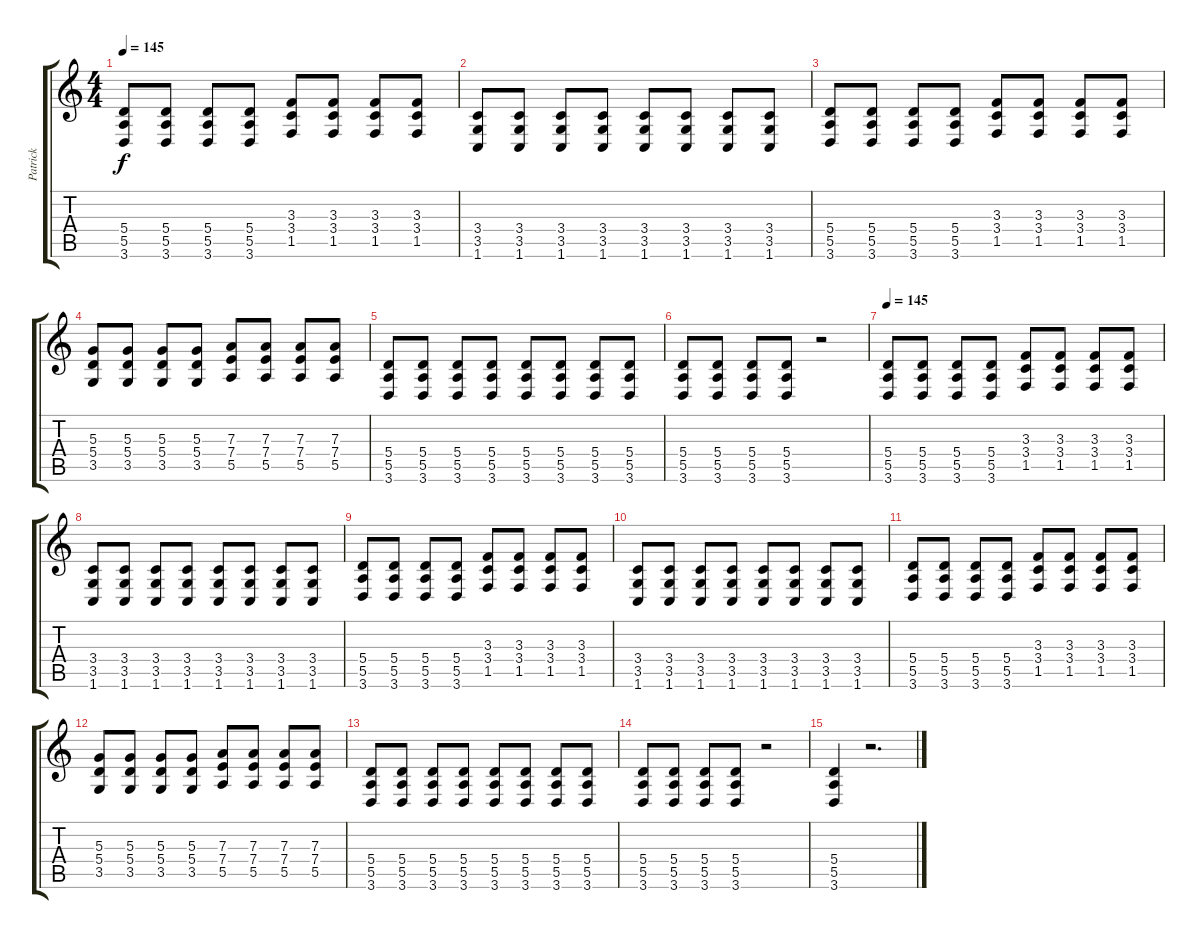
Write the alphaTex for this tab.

\track ("Patrick" "Patrick") {instrument distortionguitar}
\staff {score tabs}
\tuning (B3 Gb3 D3 A2 E2 B1) {hide}
\ts (4 4)
\tempo 145
\clef g2
\ks c
(5.4 5.5 3.6).8{dy f} (5.4 5.5 3.6).8 (5.4 5.5 3.6).8 (5.4 5.5 3.6).8 (3.3 3.4 1.5).8 (3.3 3.4 1.5).8 (3.3 3.4 1.5).8 (3.3 3.4 1.5).8 |
(3.4 3.5 1.6).8 (3.4 3.5 1.6).8 (3.4 3.5 1.6).8 (3.4 3.5 1.6).8 (3.4 3.5 1.6).8 (3.4 3.5 1.6).8 (3.4 3.5 1.6).8 (3.4 3.5 1.6).8 |
(5.4 5.5 3.6).8 (5.4 5.5 3.6).8 (5.4 5.5 3.6).8 (5.4 5.5 3.6).8 (3.3 3.4 1.5).8 (3.3 3.4 1.5).8 (3.3 3.4 1.5).8 (3.3 3.4 1.5).8 |
(5.3 5.4 3.5).8 (5.3 5.4 3.5).8 (5.3 5.4 3.5).8 (5.3 5.4 3.5).8 (7.3 7.4 5.5).8 (7.3 7.4 5.5).8 (7.3 7.4 5.5).8 (7.3 7.4 5.5).8 |
(5.4 5.5 3.6).8 (5.4 5.5 3.6).8 (5.4 5.5 3.6).8 (5.4 5.5 3.6).8 (5.4 5.5 3.6).8 (5.4 5.5 3.6).8 (5.4 5.5 3.6).8 (5.4 5.5 3.6).8 |
(5.4 5.5 3.6).8 (5.4 5.5 3.6).8 (5.4 5.5 3.6).8 (5.4 5.5 3.6).8 r.2 |
\tempo 145
(5.4 5.5 3.6).8 (5.4 5.5 3.6).8 (5.4 5.5 3.6).8 (5.4 5.5 3.6).8 (3.3 3.4 1.5).8 (3.3 3.4 1.5).8 (3.3 3.4 1.5).8 (3.3 3.4 1.5).8 |
(3.4 3.5 1.6).8 (3.4 3.5 1.6).8 (3.4 3.5 1.6).8 (3.4 3.5 1.6).8 (3.4 3.5 1.6).8 (3.4 3.5 1.6).8 (3.4 3.5 1.6).8 (3.4 3.5 1.6).8 |
(5.4 5.5 3.6).8 (5.4 5.5 3.6).8 (5.4 5.5 3.6).8 (5.4 5.5 3.6).8 (3.3 3.4 1.5).8 (3.3 3.4 1.5).8 (3.3 3.4 1.5).8 (3.3 3.4 1.5).8 |
(3.4 3.5 1.6).8 (3.4 3.5 1.6).8 (3.4 3.5 1.6).8 (3.4 3.5 1.6).8 (3.4 3.5 1.6).8 (3.4 3.5 1.6).8 (3.4 3.5 1.6).8 (3.4 3.5 1.6).8 |
(5.4 5.5 3.6).8 (5.4 5.5 3.6).8 (5.4 5.5 3.6).8 (5.4 5.5 3.6).8 (3.3 3.4 1.5).8 (3.3 3.4 1.5).8 (3.3 3.4 1.5).8 (3.3 3.4 1.5).8 |
(5.3 5.4 3.5).8 (5.3 5.4 3.5).8 (5.3 5.4 3.5).8 (5.3 5.4 3.5).8 (7.3 7.4 5.5).8 (7.3 7.4 5.5).8 (7.3 7.4 5.5).8 (7.3 7.4 5.5).8 |
(5.4 5.5 3.6).8 (5.4 5.5 3.6).8 (5.4 5.5 3.6).8 (5.4 5.5 3.6).8 (5.4 5.5 3.6).8 (5.4 5.5 3.6).8 (5.4 5.5 3.6).8 (5.4 5.5 3.6).8 |
(5.4 5.5 3.6).8 (5.4 5.5 3.6).8 (5.4 5.5 3.6).8 (5.4 5.5 3.6).8 r.2 |
(5.4 5.5 3.6).4 r.2{d}
